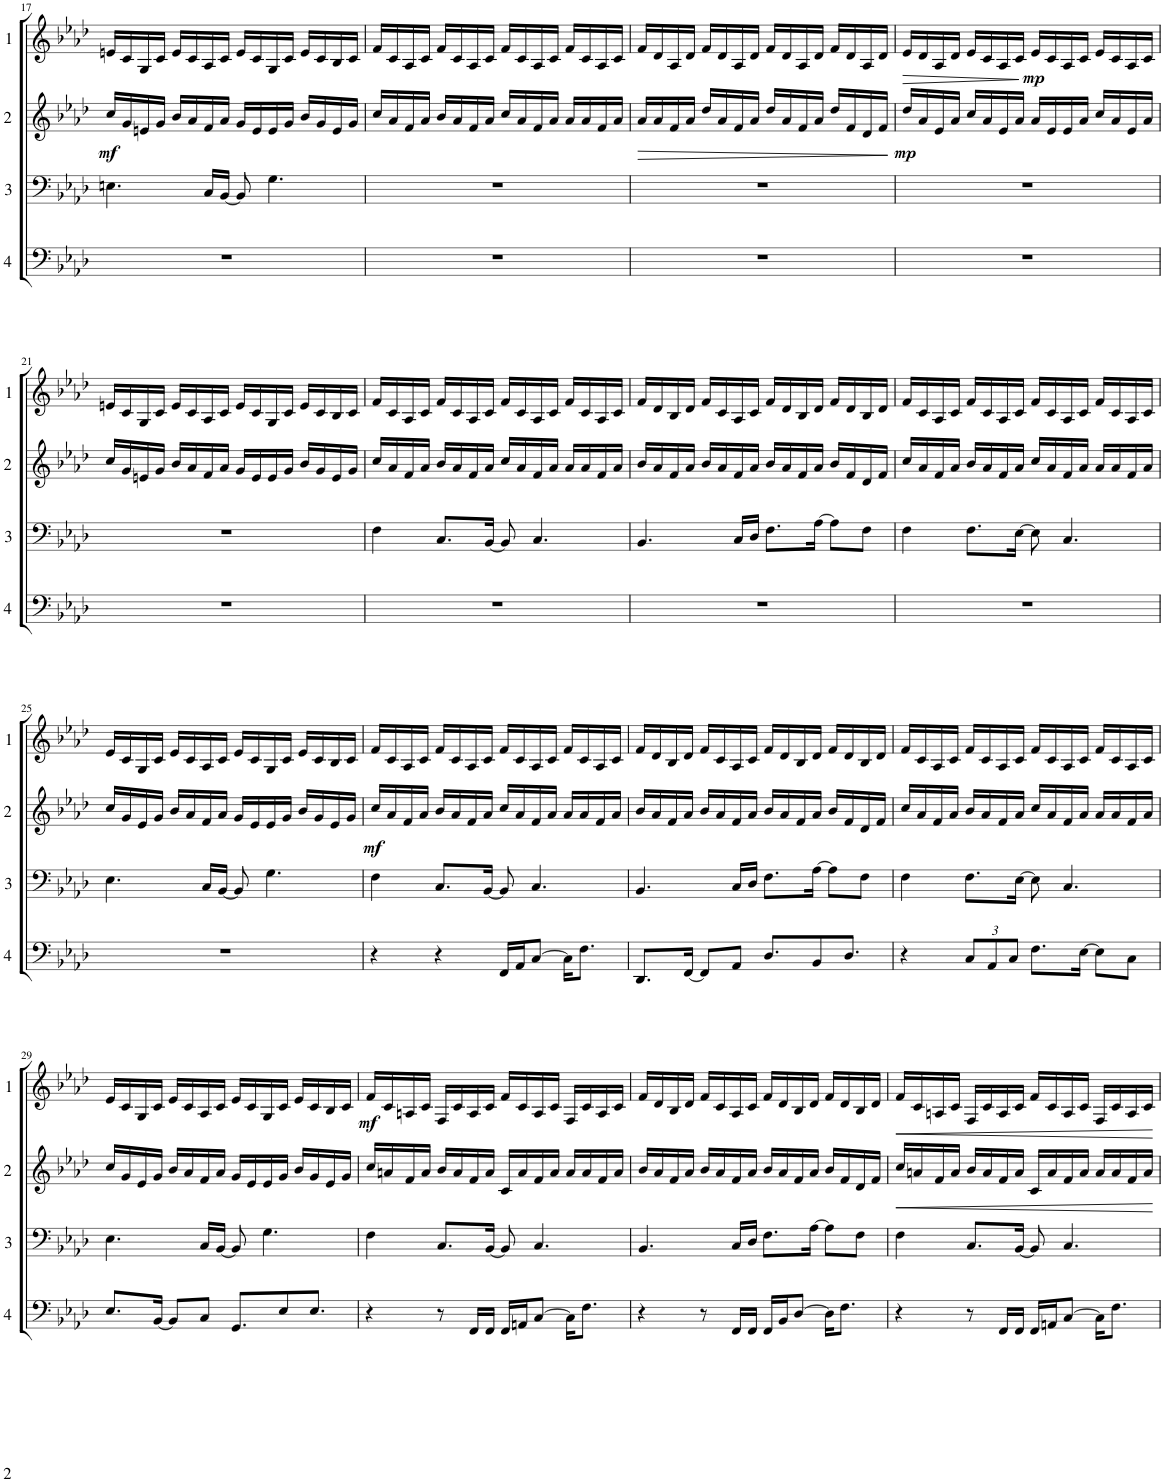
**kern	**kern	**kern	**dynam	**kern	**dynam
*part4	*part3	*part2	*part2	*part1	*part1
*staff4	*staff3	*staff2	*staff2	*staff1	*staff1
*I"Synth 4	*I"Synth 3	*I"Synth 2	*	*I"Synth 1	*
!!LO:PB:g=z
*clefF4	*clefF4	*clefG2	*	*clefG2	*
*k[b-e-a-d-]	*k[b-e-a-d-]	*k[b-e-a-d-]	*	*k[b-e-a-d-]	*
*M4/4	*M4/4	*M4/4	*	*M4/4	*
=17	=17	=17	=17	=17	=17
!	!	!	!LO:DY:b	!	!
1r	4.En\	16cc/LL	mf	16en/LL	.
.	.	16g/	.	16c/	.
.	.	16en/	.	16G/	.
.	.	16g/JJ	.	16c/JJ	.
.	.	16b-/LL	.	16e/LL	.
.	.	16a-/	.	16c/	.
.	16C/LL	16f/	.	16A-/	.
.	[16BB-/JJ	16a-/JJ	.	16c/JJ	.
.	8BB-/]	16g/LL	.	16e/LL	.
.	.	16e/	.	16c/	.
.	4.G\	16e/	.	16G/	.
.	.	16g/JJ	.	16c/JJ	.
.	.	16b-/LL	.	16e/LL	.
.	.	16g/	.	16c/	.
.	.	16e/	.	16B-/	.
.	.	16g/JJ	.	16c/JJ	.
=18	=18	=18	=18	=18	=18
1r	1r	16cc/LL	.	16f/LL	.
.	.	16a-/	.	16c/	.
.	.	16f/	.	16A-/	.
.	.	16a-/JJ	.	16c/JJ	.
.	.	16b-/LL	.	16f/LL	.
.	.	16a-/	.	16c/	.
.	.	16f/	.	16A-/	.
.	.	16a-/JJ	.	16c/JJ	.
.	.	16cc/LL	.	16f/LL	.
.	.	16a-/	.	16c/	.
.	.	16f/	.	16A-/	.
.	.	16a-/JJ	.	16c/JJ	.
.	.	16a-/LL	.	16f/LL	.
.	.	16a-/	.	16c/	.
.	.	16f/	.	16A-/	.
.	.	16a-/JJ	.	16c/JJ	.
=19	=19	=19	=19	=19	=19
!	!	!	!LO:HP:b	!	!
1r	1r	16a-/LL	>	16f/LL	.
.	.	16a-/	.	16d-/	.
.	.	16f/	.	16A-/	.
.	.	16a-/JJ	.	16d-/JJ	.
.	.	16dd-/LL	.	16f/LL	.
.	.	16a-/	.	16d-/	.
.	.	16f/	.	16A-/	.
.	.	16a-/JJ	.	16d-/JJ	.
.	.	16dd-/LL	.	16f/LL	.
.	.	16a-/	.	16d-/	.
.	.	16f/	.	16A-/	.
.	.	16a-/JJ	.	16d-/JJ	.
.	.	16dd-/LL	.	16f/LL	.
.	.	16f/	.	16d-/	.
.	.	16d-/	.	16A-/	.
.	.	16f/JJ	.	16d-/JJ	.
.	.	.	]	.	.
=20	=20	=20	=20	=20	=20
!	!	!	!LO:DY:b	!	!LO:HP:b
1r	1r	16dd-/LL	mp	16e-/LL	>
.	.	16a-/	.	16d-/	.
.	.	16e-/	.	16A-/	.
.	.	16a-/JJ	.	16d-/JJ	.
.	.	16cc/LL	.	16e-/LL	.
.	.	16a-/	.	16c/	.
.	.	16e-/	.	16A-/	.
.	.	16a-/JJ	.	16c/JJ	.
!	!	!	!	!	!LO:DY:n=1:b
.	.	16a-/LL	.	16e-/LL	] mp
.	.	16e-/	.	16c/	.
.	.	16e-/	.	16A-/	.
.	.	16a-/JJ	.	16c/JJ	.
.	.	16cc/LL	.	16e-/LL	.
.	.	16a-/	.	16c/	.
.	.	16e-/	.	16A-/	.
.	.	16a-/JJ	.	16c/JJ	.
!!LO:LB:g=z
=21	=21	=21	=21	=21	=21
1r	1r	16cc/LL	.	16en/LL	.
.	.	16g/	.	16c/	.
.	.	16en/	.	16G/	.
.	.	16g/JJ	.	16c/JJ	.
.	.	16b-/LL	.	16e/LL	.
.	.	16a-/	.	16c/	.
.	.	16f/	.	16A-/	.
.	.	16a-/JJ	.	16c/JJ	.
.	.	16g/LL	.	16e/LL	.
.	.	16e/	.	16c/	.
.	.	16e/	.	16G/	.
.	.	16g/JJ	.	16c/JJ	.
.	.	16b-/LL	.	16e/LL	.
.	.	16g/	.	16c/	.
.	.	16e/	.	16B-/	.
.	.	16g/JJ	.	16c/JJ	.
=22	=22	=22	=22	=22	=22
1r	4F\	16cc/LL	.	16f/LL	.
.	.	16a-/	.	16c/	.
.	.	16f/	.	16A-/	.
.	.	16a-/JJ	.	16c/JJ	.
.	8.C/L	16b-/LL	.	16f/LL	.
.	.	16a-/	.	16c/	.
.	.	16f/	.	16A-/	.
.	[16BB-/Jk	16a-/JJ	.	16c/JJ	.
.	8BB-/]	16cc/LL	.	16f/LL	.
.	.	16a-/	.	16c/	.
.	4.C/	16f/	.	16A-/	.
.	.	16a-/JJ	.	16c/JJ	.
.	.	16a-/LL	.	16f/LL	.
.	.	16a-/	.	16c/	.
.	.	16f/	.	16A-/	.
.	.	16a-/JJ	.	16c/JJ	.
=23	=23	=23	=23	=23	=23
1r	4.BB-/	16b-/LL	.	16f/LL	.
.	.	16a-/	.	16d-/	.
.	.	16f/	.	16B-/	.
.	.	16a-/JJ	.	16d-/JJ	.
.	.	16b-/LL	.	16f/LL	.
.	.	16a-/	.	16c/	.
.	16C/LL	16f/	.	16A-/	.
.	16D-/JJ	16a-/JJ	.	16c/JJ	.
.	8.F\L	16b-/LL	.	16f/LL	.
.	.	16a-/	.	16d-/	.
.	.	16f/	.	16B-/	.
.	[16A-\Jk	16a-/JJ	.	16d-/JJ	.
.	8A-\L]	16b-/LL	.	16f/LL	.
.	.	16f/	.	16d-/	.
.	8F\J	16d-/	.	16B-/	.
.	.	16f/JJ	.	16d-/JJ	.
=24	=24	=24	=24	=24	=24
1r	4F\	16cc/LL	.	16f/LL	.
.	.	16a-/	.	16c/	.
.	.	16f/	.	16A-/	.
.	.	16a-/JJ	.	16c/JJ	.
.	8.F\L	16b-/LL	.	16f/LL	.
.	.	16a-/	.	16c/	.
.	.	16f/	.	16A-/	.
.	[16E-\Jk	16a-/JJ	.	16c/JJ	.
.	8E-\]	16cc/LL	.	16f/LL	.
.	.	16a-/	.	16c/	.
.	4.C/	16f/	.	16A-/	.
.	.	16a-/JJ	.	16c/JJ	.
.	.	16a-/LL	.	16f/LL	.
.	.	16a-/	.	16c/	.
.	.	16f/	.	16A-/	.
.	.	16a-/JJ	.	16c/JJ	.
!!LO:LB:g=z
=25	=25	=25	=25	=25	=25
1r	4.E-\	16cc/LL	.	16e-/LL	.
.	.	16g/	.	16c/	.
.	.	16e-/	.	16G/	.
.	.	16g/JJ	.	16c/JJ	.
.	.	16b-/LL	.	16e-/LL	.
.	.	16a-/	.	16c/	.
.	16C/LL	16f/	.	16A-/	.
.	[16BB-/JJ	16a-/JJ	.	16c/JJ	.
.	8BB-/]	16g/LL	.	16e-/LL	.
.	.	16e-/	.	16c/	.
.	4.G\	16e-/	.	16G/	.
.	.	16g/JJ	.	16c/JJ	.
.	.	16b-/LL	.	16e-/LL	.
.	.	16g/	.	16c/	.
.	.	16e-/	.	16B-/	.
.	.	16g/JJ	.	16c/JJ	.
=26	=26	=26	=26	=26	=26
!	!	!	!LO:DY:b	!	!
4r	4F\	16cc/LL	mf	16f/LL	.
.	.	16a-/	.	16c/	.
.	.	16f/	.	16A-/	.
.	.	16a-/JJ	.	16c/JJ	.
4r	8.C/L	16b-/LL	.	16f/LL	.
.	.	16a-/	.	16c/	.
.	.	16f/	.	16A-/	.
.	[16BB-/Jk	16a-/JJ	.	16c/JJ	.
16FF/LL	8BB-/]	16cc/LL	.	16f/LL	.
16AA-/J	.	16a-/	.	16c/	.
[8C/J	4.C/	16f/	.	16A-/	.
.	.	16a-/JJ	.	16c/JJ	.
16C\KL]	.	16a-/LL	.	16f/LL	.
8.F\J	.	16a-/	.	16c/	.
.	.	16f/	.	16A-/	.
.	.	16a-/JJ	.	16c/JJ	.
=27	=27	=27	=27	=27	=27
8.DD-/L	4.BB-/	16b-/LL	.	16f/LL	.
.	.	16a-/	.	16d-/	.
.	.	16f/	.	16B-/	.
[16FF/Jk	.	16a-/JJ	.	16d-/JJ	.
8FF/L]	.	16b-/LL	.	16f/LL	.
.	.	16a-/	.	16c/	.
8AA-/J	16C/LL	16f/	.	16A-/	.
.	16D-/JJ	16a-/JJ	.	16c/JJ	.
8.D-/L	8.F\L	16b-/LL	.	16f/LL	.
.	.	16a-/	.	16d-/	.
.	.	16f/	.	16B-/	.
8BB-/	[16A-\Jk	16a-/JJ	.	16d-/JJ	.
.	8A-\L]	16b-/LL	.	16f/LL	.
8.D-/J	.	16f/	.	16d-/	.
.	8F\J	16d-/	.	16B-/	.
.	.	16f/JJ	.	16d-/JJ	.
=28	=28	=28	=28	=28	=28
4r	4F\	16cc/LL	.	16f/LL	.
.	.	16a-/	.	16c/	.
.	.	16f/	.	16A-/	.
.	.	16a-/JJ	.	16c/JJ	.
*Xbrackettup	*	*	*	*	*
12C/L	8.F\L	16b-/LL	.	16f/LL	.
.	.	16a-/	.	16c/	.
12AA-/	.	.	.	.	.
.	.	16f/	.	16A-/	.
12C/J	.	.	.	.	.
.	[16E-\Jk	16a-/JJ	.	16c/JJ	.
8.F\L	8E-\]	16cc/LL	.	16f/LL	.
.	.	16a-/	.	16c/	.
.	4.C/	16f/	.	16A-/	.
[16E-\Jk	.	16a-/JJ	.	16c/JJ	.
8E-\L]	.	16a-/LL	.	16f/LL	.
.	.	16a-/	.	16c/	.
8C\J	.	16f/	.	16A-/	.
.	.	16a-/JJ	.	16c/JJ	.
!!LO:LB:g=z
=29	=29	=29	=29	=29	=29
8.E-/L	4.E-\	16cc/LL	.	16e-/LL	.
.	.	16g/	.	16c/	.
.	.	16e-/	.	16G/	.
[16BB-/Jk	.	16g/JJ	.	16c/JJ	.
8BB-/L]	.	16b-/LL	.	16e-/LL	.
.	.	16a-/	.	16c/	.
8C/J	16C/LL	16f/	.	16A-/	.
.	[16BB-/JJ	16a-/JJ	.	16c/JJ	.
8.GG/L	8BB-/]	16g/LL	.	16e-/LL	.
.	.	16e-/	.	16c/	.
.	4.G\	16e-/	.	16G/	.
8E-/	.	16g/JJ	.	16c/JJ	.
.	.	16b-/LL	.	16e-/LL	.
8.E-/J	.	16g/	.	16c/	.
.	.	16e-/	.	16B-/	.
.	.	16g/JJ	.	16c/JJ	.
=30	=30	=30	=30	=30	=30
!	!	!	!	!	!LO:DY:b
4r	4F\	16cc/LL	.	16f/LL	mf
.	.	16an/	.	16c/	.
.	.	16f/	.	16An/	.
.	.	16a/JJ	.	16c/JJ	.
8r	8.C/L	16b-/LL	.	16F/LL	.
.	.	16a/	.	16c/	.
16FF/LL	.	16f/	.	16A/	.
16FF/JJ	[16BB-/Jk	16a/JJ	.	16c/JJ	.
16FF/LL	8BB-/]	16c/LL	.	16f/LL	.
16AAn/J	.	16a/	.	16c/	.
[8C/J	4.C/	16f/	.	16A/	.
.	.	16a/JJ	.	16c/JJ	.
16C\KL]	.	16a/LL	.	16F/LL	.
8.F\J	.	16a/	.	16c/	.
.	.	16f/	.	16A/	.
.	.	16a/JJ	.	16c/JJ	.
=31	=31	=31	=31	=31	=31
4r	4.BB-/	16b-/LL	.	16f/LL	.
.	.	16a-/	.	16d-/	.
.	.	16f/	.	16B-/	.
.	.	16a-/JJ	.	16d-/JJ	.
8r	.	16b-/LL	.	16f/LL	.
.	.	16a-/	.	16c/	.
16FF/LL	16C/LL	16f/	.	16A-/	.
16FF/JJ	16D-/JJ	16a-/JJ	.	16c/JJ	.
16FF/LL	8.F\L	16b-/LL	.	16f/LL	.
16BB-/J	.	16a-/	.	16d-/	.
[8D-/J	.	16f/	.	16B-/	.
.	[16A-\Jk	16a-/JJ	.	16d-/JJ	.
16D-\KL]	8A-\L]	16b-/LL	.	16f/LL	.
8.F\J	.	16f/	.	16d-/	.
.	8F\J	16d-/	.	16B-/	.
.	.	16f/JJ	.	16d-/JJ	.
=32	=32	=32	=32	=32	=32
!	!	!	!LO:HP:b	!	!LO:HP:b
4r	4F\	16cc/LL	<	16f/LL	<
.	.	16an/	.	16c/	.
.	.	16f/	.	16An/	.
.	.	16a/JJ	.	16c/JJ	.
8r	8.C/L	16b-/LL	.	16F/LL	.
.	.	16a/	.	16c/	.
16FF/LL	.	16f/	.	16A/	.
16FF/JJ	[16BB-/Jk	16a/JJ	.	16c/JJ	.
16FF/LL	8BB-/]	16c/LL	.	16f/LL	.
16AAn/J	.	16a/	.	16c/	.
[8C/J	4.C/	16f/	.	16A/	.
.	.	16a/JJ	.	16c/JJ	.
16C\KL]	.	16a/LL	.	16F/LL	.
8.F\J	.	16a/	.	16c/	.
.	.	16f/	.	16A/	.
.	.	16a/JJ	.	16c/JJ	.
.	.	.	[	.	[
=	=	=	=	=	=
*-	*-	*-	*-	*-	*-
